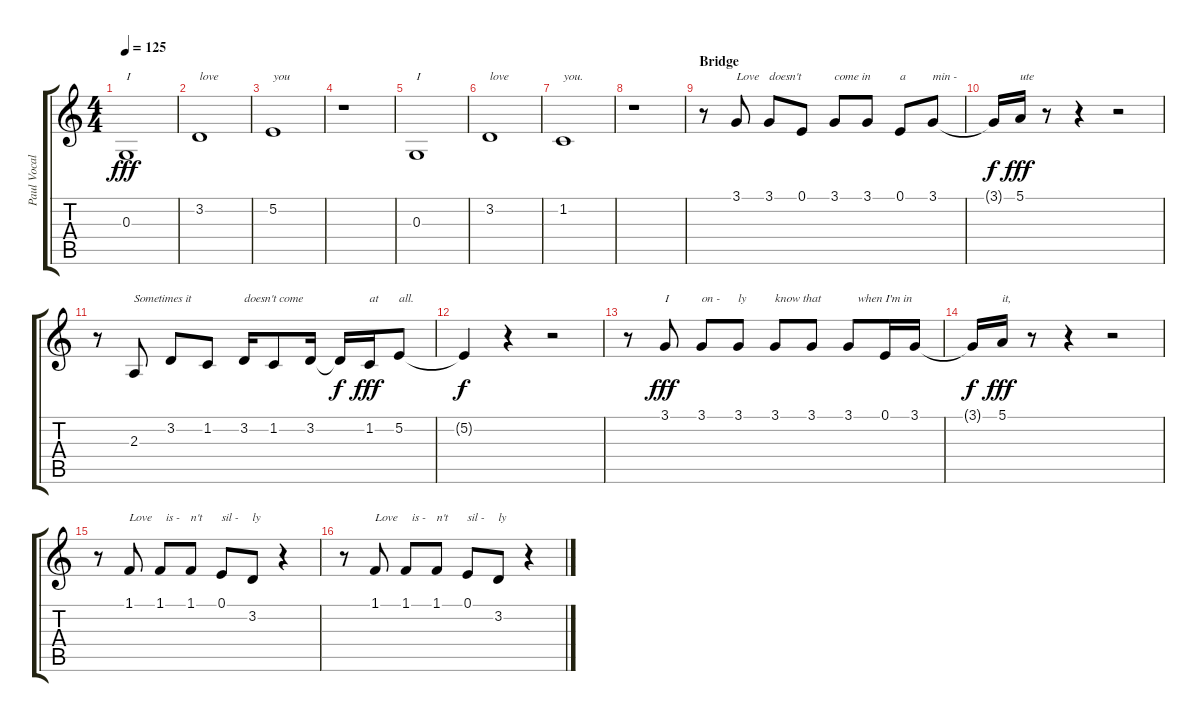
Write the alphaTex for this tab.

\track ("Paul Vocal" "Paul Vocal") {instrument clarinet}
\staff {score tabs}
\tuning (E4 B3 G3 D3 A2 E2) {hide}
\ts (4 4)
\tempo 125
\clef g2
\ks c
0.3.1{txt "I" dy fff} |
3.2.1{txt "love"} |
5.2.1{txt "you"} |
r.1 |
0.3.1{txt "I"} |
3.2.1{txt "love"} |
1.2.1{txt "you."} |
r.1 |
\section ("" "Bridge")
r.8 3.1.8{txt "Love"} 3.1.8{txt "doesn't"} 0.1.8 3.1.8{txt "come in"} 3.1.8 0.1.8{txt "a"} 3.1.8{txt "min -"} |
3.1{t}.16{dy f} 5.1.16{txt "ute" dy fff} r.8 r.4 r.2 |
r.8 2.3.8{txt "Sometimes it"} 3.2.8 1.2.8 3.2.16{txt "doesn't come"} 1.2.8 3.2.16 3.2{t}.16{dy f} 1.2.16{txt "at" dy fff} 5.2.8{txt "all."} |
5.2{t}.4{dy f} r.4 r.2 |
r.8 3.1.8{txt "I" dy fff} 3.1.8{txt "on -"} 3.1.8{txt "ly"} 3.1.8{txt "know that"} 3.1.8 3.1.8{txt "   when I'm in"} 0.1.16 3.1.16 |
3.1{t}.16{dy f} 5.1.16{txt "it," dy fff} r.8 r.4 r.2 |
r.8 1.1.8{txt "Love"} 1.1.8{txt "  is -"} 1.1.8{txt "n't"} 0.1.8{txt "sil -"} 3.2.8{txt "ly"} r.4 |
r.8 1.1.8{txt "Love"} 1.1.8{txt "  is -"} 1.1.8{txt "n't"} 0.1.8{txt "sil -"} 3.2.8{txt "ly"} r.4
